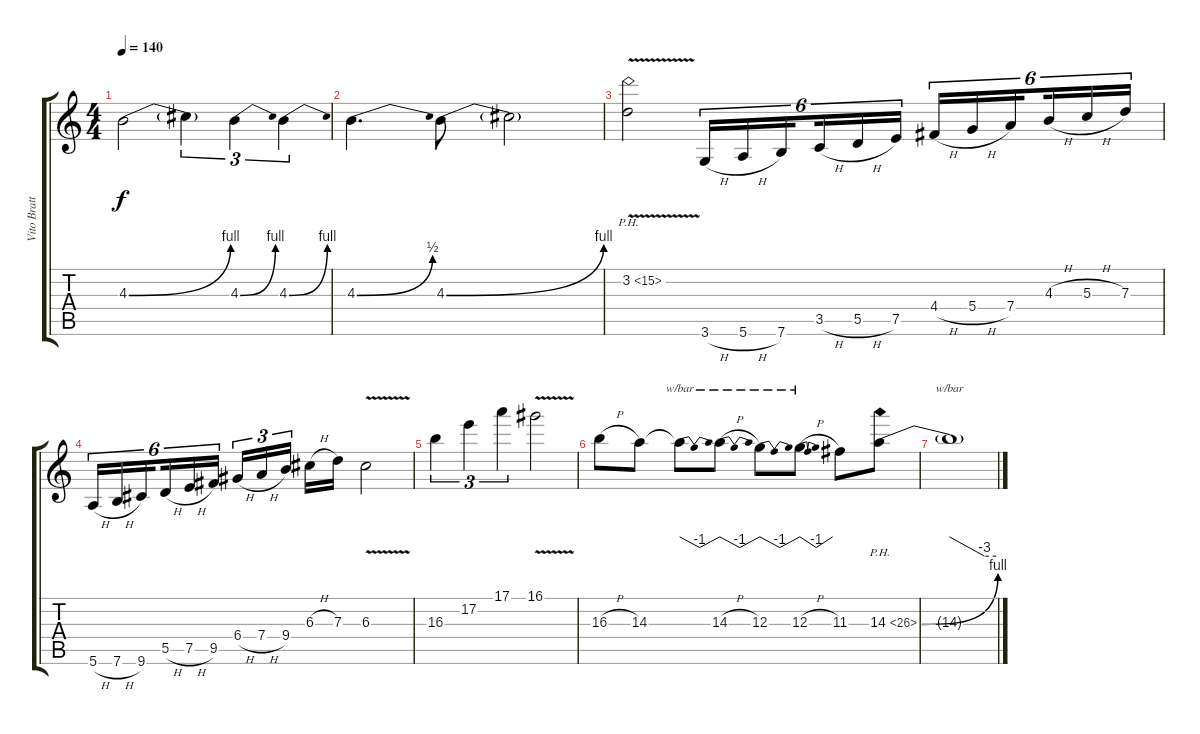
\track ("Vito Bratta Lead" "Vito Bratt") {instrument distortionguitar}
\staff {score tabs}
\tuning (E4 B3 G3 D3 A2 E2) {hide}
\ts (4 4)
\tempo 140
\clef g2
\ks c
4.3{be (bend 0 0 60 4)}.2{dy f} 4.3{t}.4{tu (3 2)} 4.3{be (bend 0 0 60 4)}.4{tu (3 2)} 4.3{be (bend 0 0 60 4)}.4{tu (3 2)} |
4.3{be (bend 0 0 60 2)}.4{d} 4.3{be (bend 0 0 60 4)}.8 4.3{t}.2 |
3.2{ph 12 v}.2 3.6{h}.16{tu (6 4)} 5.6{h}.16{tu (6 4)} 7.6.16{tu (6 4) beam splitsecondary} 3.5{h}.16{tu (6 4)} 5.5{h}.16{tu (6 4)} 7.5.16{tu (6 4)} 4.4{h}.16{tu (6 4)} 5.4{h}.16{tu (6 4)} 7.4.16{tu (6 4) beam splitsecondary} 4.3{h}.16{tu (6 4)} 5.3{h}.16{tu (6 4)} 7.3.16{tu (6 4)} |
5.6{h}.16{tu (6 4)} 7.6{h}.16{tu (6 4)} 9.6.16{tu (6 4) beam splitsecondary} 5.5{h}.16{tu (6 4)} 7.5{h}.16{tu (6 4)} 9.5.16{tu (6 4)} 6.4{h}.16{tu (3 2)} 7.4{h}.16{tu (3 2)} 9.4.16{tu (3 2) beam splitsecondary} 6.3{h}.16 7.3.16 6.3{v}.2 |
16.3.4{tu (3 2)} 17.2.4{tu (3 2)} 17.1.4{tu (3 2)} 16.1{v}.2 |
16.3{h}.8 14.3.8 14.3{t}.8{tbe (dip default 0 0 30 -4 60 0)} 14.3{h}.8{tbe (dip default 0 0 30 -4 60 0)} 12.3.8{tbe (dip default 0 0 30 -4 60 0)} 12.3{h}.8{tbe (dip default 0 0 30 -4 60 0)} 11.3.8 14.3{be (bend 0 0 60 4) ph 12}.8 |
14.3{t}.1{tbe (custom default 0 0 45 -12 60 -12)}
